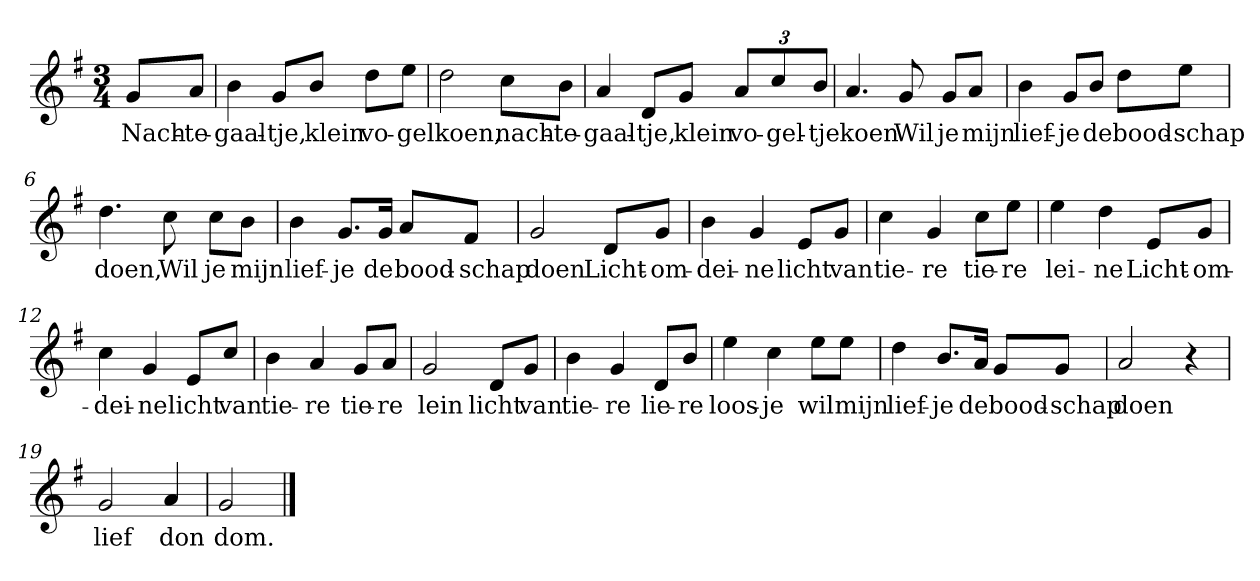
**kern	**text
*part1	*part1
*staff1	*staff1
*clefG2	*
*k[f#]	*
*G:	*
*M3/4	*
*MM120	*
=	=
8g/L	Nach-
8a/J	-te-
=1	=1
4b	-gaal-
8g/L	-tje,
8b/J	klein
8dd\L	vo-
8ee\J	-gel
=2	=2
2dd	koen,
8cc\L	nach-
8b\J	-te-
=3	=3
4a	-gaal-
8d/L	-tje,
8g/J	klein
12a/L	vo-
12cc/	-gel-
12b/J	-tje
=4	=4
4.a	koen
8g	Wil
8g/L	je
8a/J	mijn
=5	=5
4b	lief-
8g/L	-je
8b/J	de
8dd\L	bood-
8ee\J	-schap
=6	=6
4.dd	doen,
8cc	Wil
8cc\L	je
8b\J	mijn
=7	=7
4b	lief-
8.g/L	-je
16g/Jk	de
8a/L	bood-
8f#/J	-schap
=8	=8
2g	doen
8d/L	Licht-
8g/J	-om-
=9	=9
4b	-dei-
4g	-ne
8e/L	licht
8g/J	van
=10	=10
4cc	tie-
4g	-re
8cc\L	tie-
8ee\J	-re
=11	=11
4ee	lei-
4dd	-ne
8e/L	Licht-
8g/J	-om-
=12	=12
4cc	-dei-
4g	-ne
8e/L	licht
8cc/J	van
=13	=13
4b	tie-
4a	-re
8g/L	tie-
8a/J	-re
=14	=14
2g	lein
8d/L	licht
8g/J	van
=15	=15
4b	tie-
4g	-re
8d/L	lie-
8b/J	-re
=16	=16
4ee	loos-
4cc	-je
8ee\L	wil
8ee\J	mijn
=17	=17
4dd	lief-
8.b/L	-je
16a/Jk	de
8g/L	bood-
8g/J	-schap
=18	=18
2a	doen
4r	.
=19	=19
2g	lief
4a	don
=20	=20
2g	dom.
==	==
*-	*-
